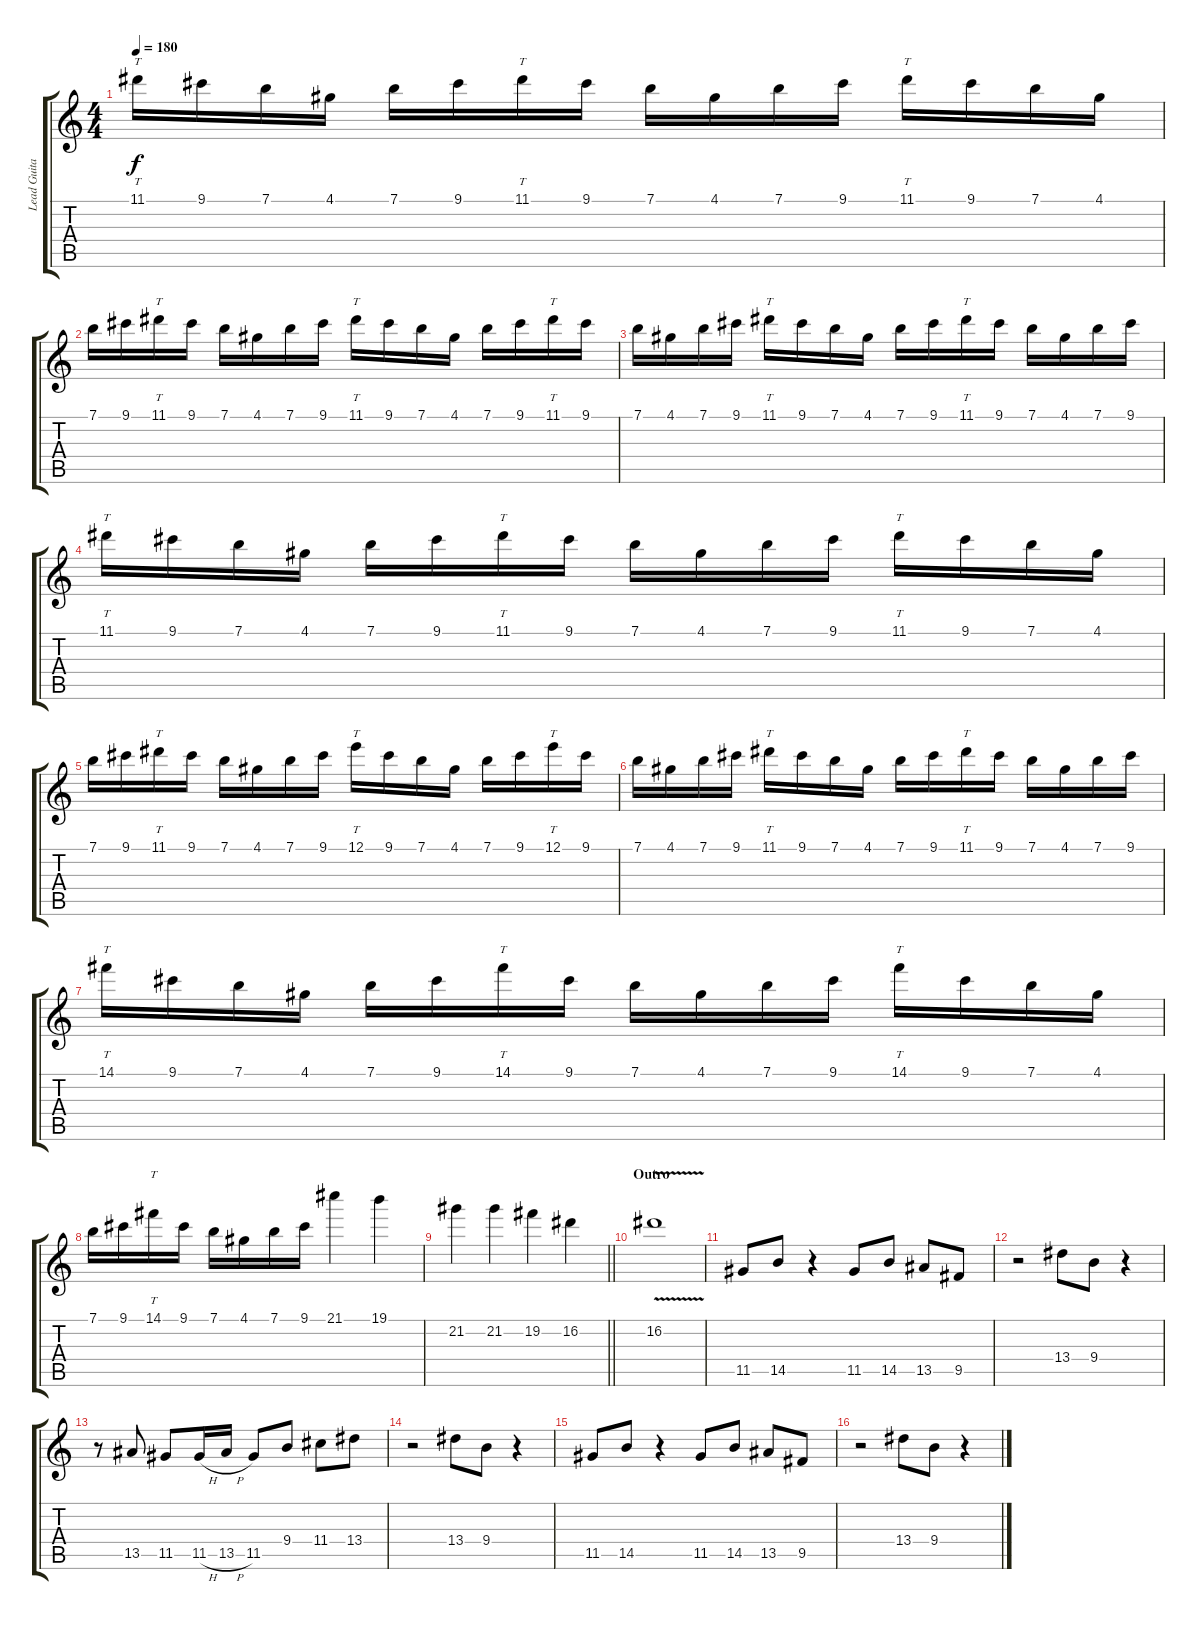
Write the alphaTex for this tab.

\track ("Lead Guitar" "Lead Guita") {instrument overdrivenguitar}
\staff {score tabs}
\tuning (E4 B3 G3 D3 A2 D2) {hide}
\ts (4 4)
\tempo 180
\clef g2
\ks c
11.1.16{tt dy f} 9.1.16 7.1.16 4.1.16 7.1.16 9.1.16 11.1.16{tt} 9.1.16 7.1.16 4.1.16 7.1.16 9.1.16 11.1.16{tt} 9.1.16 7.1.16 4.1.16 |
7.1.16 9.1.16 11.1.16{tt} 9.1.16 7.1.16 4.1.16 7.1.16 9.1.16 11.1.16{tt} 9.1.16 7.1.16 4.1.16 7.1.16 9.1.16 11.1.16{tt} 9.1.16 |
7.1.16 4.1.16 7.1.16 9.1.16 11.1.16{tt} 9.1.16 7.1.16 4.1.16 7.1.16 9.1.16 11.1.16{tt} 9.1.16 7.1.16 4.1.16 7.1.16 9.1.16 |
11.1.16{tt} 9.1.16 7.1.16 4.1.16 7.1.16 9.1.16 11.1.16{tt} 9.1.16 7.1.16 4.1.16 7.1.16 9.1.16 11.1.16{tt} 9.1.16 7.1.16 4.1.16 |
7.1.16 9.1.16 11.1.16{tt} 9.1.16 7.1.16 4.1.16 7.1.16 9.1.16 12.1.16{tt} 9.1.16 7.1.16 4.1.16 7.1.16 9.1.16 12.1.16{tt} 9.1.16 |
7.1.16 4.1.16 7.1.16 9.1.16 11.1.16{tt} 9.1.16 7.1.16 4.1.16 7.1.16 9.1.16 11.1.16{tt} 9.1.16 7.1.16 4.1.16 7.1.16 9.1.16 |
14.1.16{tt} 9.1.16 7.1.16 4.1.16 7.1.16 9.1.16 14.1.16{tt} 9.1.16 7.1.16 4.1.16 7.1.16 9.1.16 14.1.16{tt} 9.1.16 7.1.16 4.1.16 |
7.1.16 9.1.16 14.1.16{tt} 9.1.16 7.1.16 4.1.16 7.1.16 9.1.16 21.1.4 19.1.4 |
\barLineRight lightlight
21.2.4 21.2.4 19.2.4 16.2.4 |
\section ("" "Outro")
16.2{v}.1 |
11.5.8 14.5.8 r.4 11.5.8 14.5.8 13.5.8 9.5.8 |
r.2 13.4.8 9.4.8 r.4 |
r.8 13.5.8 11.5.8 11.5{h}.16 13.5{h}.16 11.5.8 9.4.8 11.4.8 13.4.8 |
r.2 13.4.8 9.4.8 r.4 |
11.5.8 14.5.8 r.4 11.5.8 14.5.8 13.5.8 9.5.8 |
r.2 13.4.8 9.4.8 r.4
